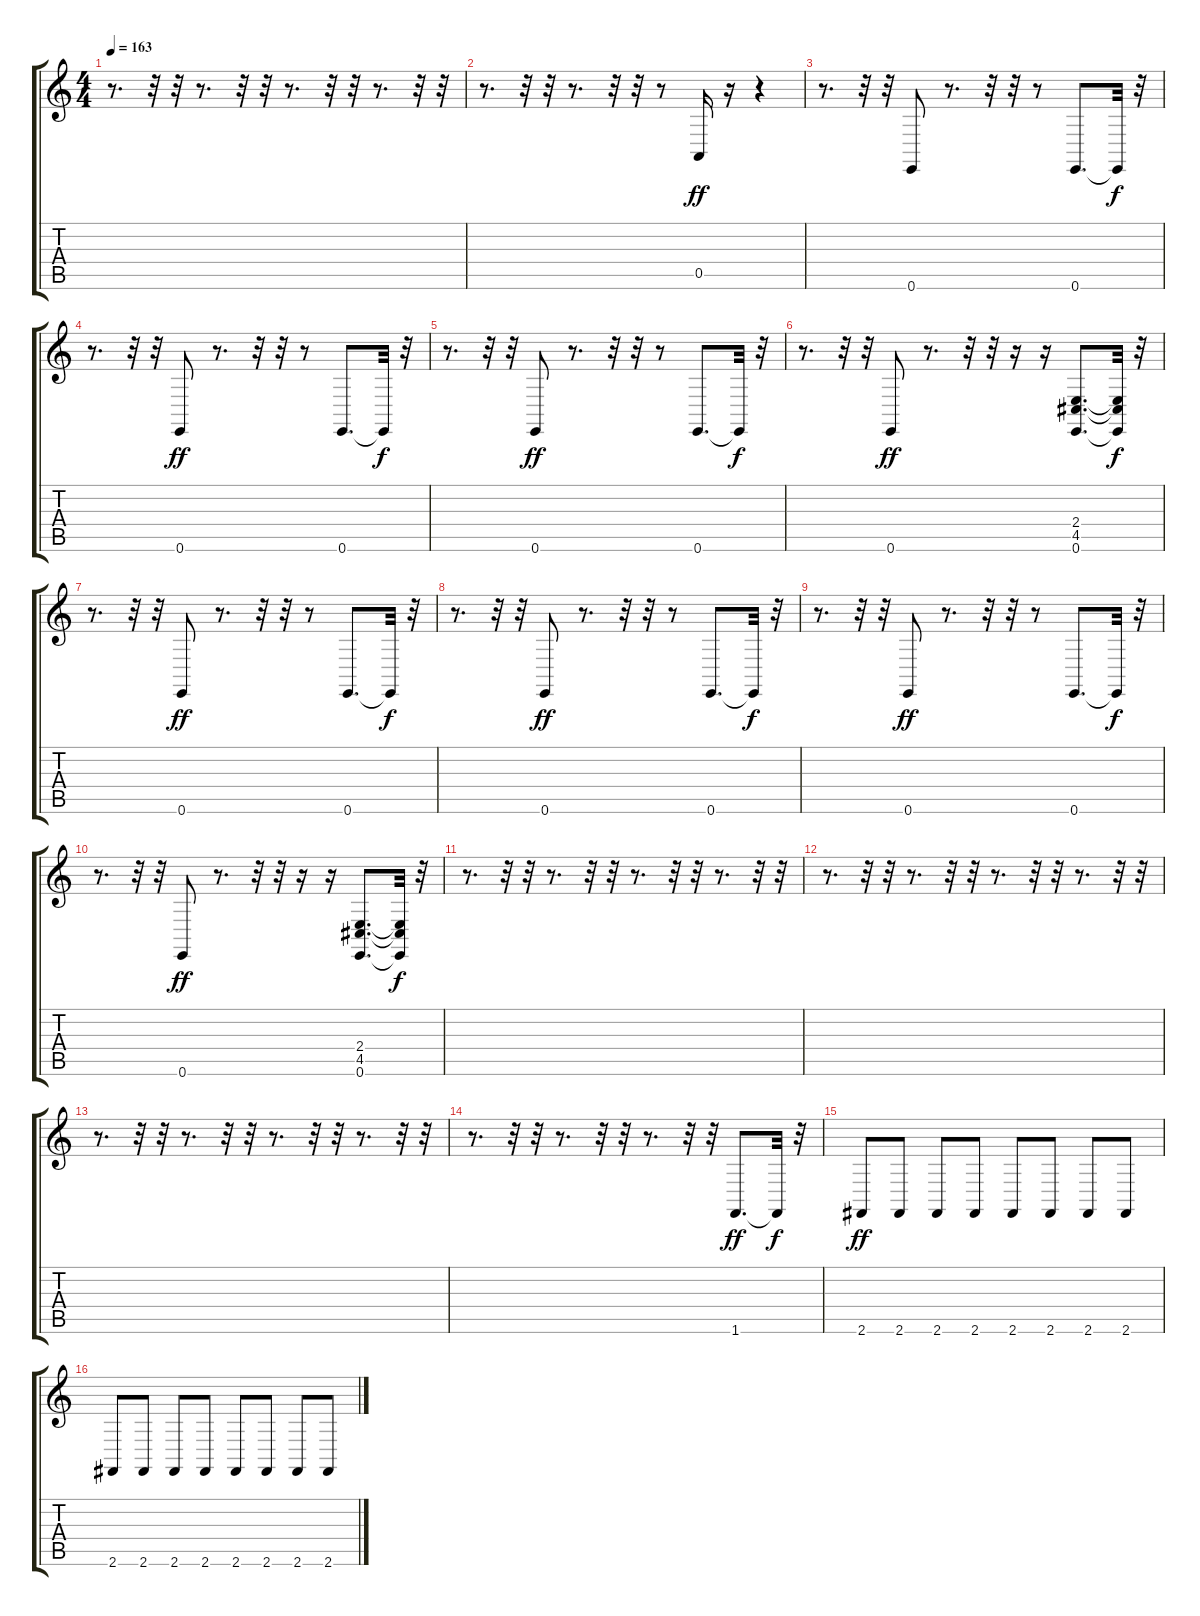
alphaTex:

\track "" {instrument acousticgrandpiano}
\staff {score tabs}
\tuning (E4 B3 G3 D3 A2 E2) {hide}
\ts (4 4)
\tempo 163
\clef g2
\ks c
r.8{d dy f} r.32 r.32 r.8{d} r.32 r.32 r.8{d} r.32 r.32 r.8{d} r.32 r.32 |
r.8{d} r.32 r.32 r.8{d} r.32 r.32 r.8 0.5.16{dy ff} r.16 r.4 |
r.8{d} r.32 r.32 0.6.8 r.8{d} r.32 r.32 r.8 0.6.8{d} 0.6{t}.32{dy f} r.32 |
r.8{d} r.32 r.32 0.6.8{dy ff} r.8{d} r.32 r.32 r.8 0.6.8{d} 0.6{t}.32{dy f} r.32 |
r.8{d} r.32 r.32 0.6.8{dy ff} r.8{d} r.32 r.32 r.8 0.6.8{d} 0.6{t}.32{dy f} r.32 |
r.8{d} r.32 r.32 0.6.8{dy ff} r.8{d} r.32 r.32 r.16 r.16 (2.4 4.5 0.6).8{d} (2.4{t} 4.5{t} 0.6{t}).32{dy f} r.32 |
r.8{d} r.32 r.32 0.6.8{dy ff} r.8{d} r.32 r.32 r.8 0.6.8{d} 0.6{t}.32{dy f} r.32 |
r.8{d} r.32 r.32 0.6.8{dy ff} r.8{d} r.32 r.32 r.8 0.6.8{d} 0.6{t}.32{dy f} r.32 |
r.8{d} r.32 r.32 0.6.8{dy ff} r.8{d} r.32 r.32 r.8 0.6.8{d} 0.6{t}.32{dy f} r.32 |
r.8{d} r.32 r.32 0.6.8{dy ff} r.8{d} r.32 r.32 r.16 r.16 (2.4 4.5 0.6).8{d} (2.4{t} 4.5{t} 0.6{t}).32{dy f} r.32 |
r.8{d} r.32 r.32 r.8{d} r.32 r.32 r.8{d} r.32 r.32 r.8{d} r.32 r.32 |
r.8{d} r.32 r.32 r.8{d} r.32 r.32 r.8{d} r.32 r.32 r.8{d} r.32 r.32 |
r.8{d} r.32 r.32 r.8{d} r.32 r.32 r.8{d} r.32 r.32 r.8{d} r.32 r.32 |
r.8{d} r.32 r.32 r.8{d} r.32 r.32 r.8{d} r.32 r.32 1.6.8{d dy ff} 1.6{t}.32{dy f} r.32 |
2.6.8{dy ff} 2.6.8 2.6.8 2.6.8 2.6.8 2.6.8 2.6.8 2.6.8 |
2.6.8 2.6.8 2.6.8 2.6.8 2.6.8 2.6.8 2.6.8 2.6.8
